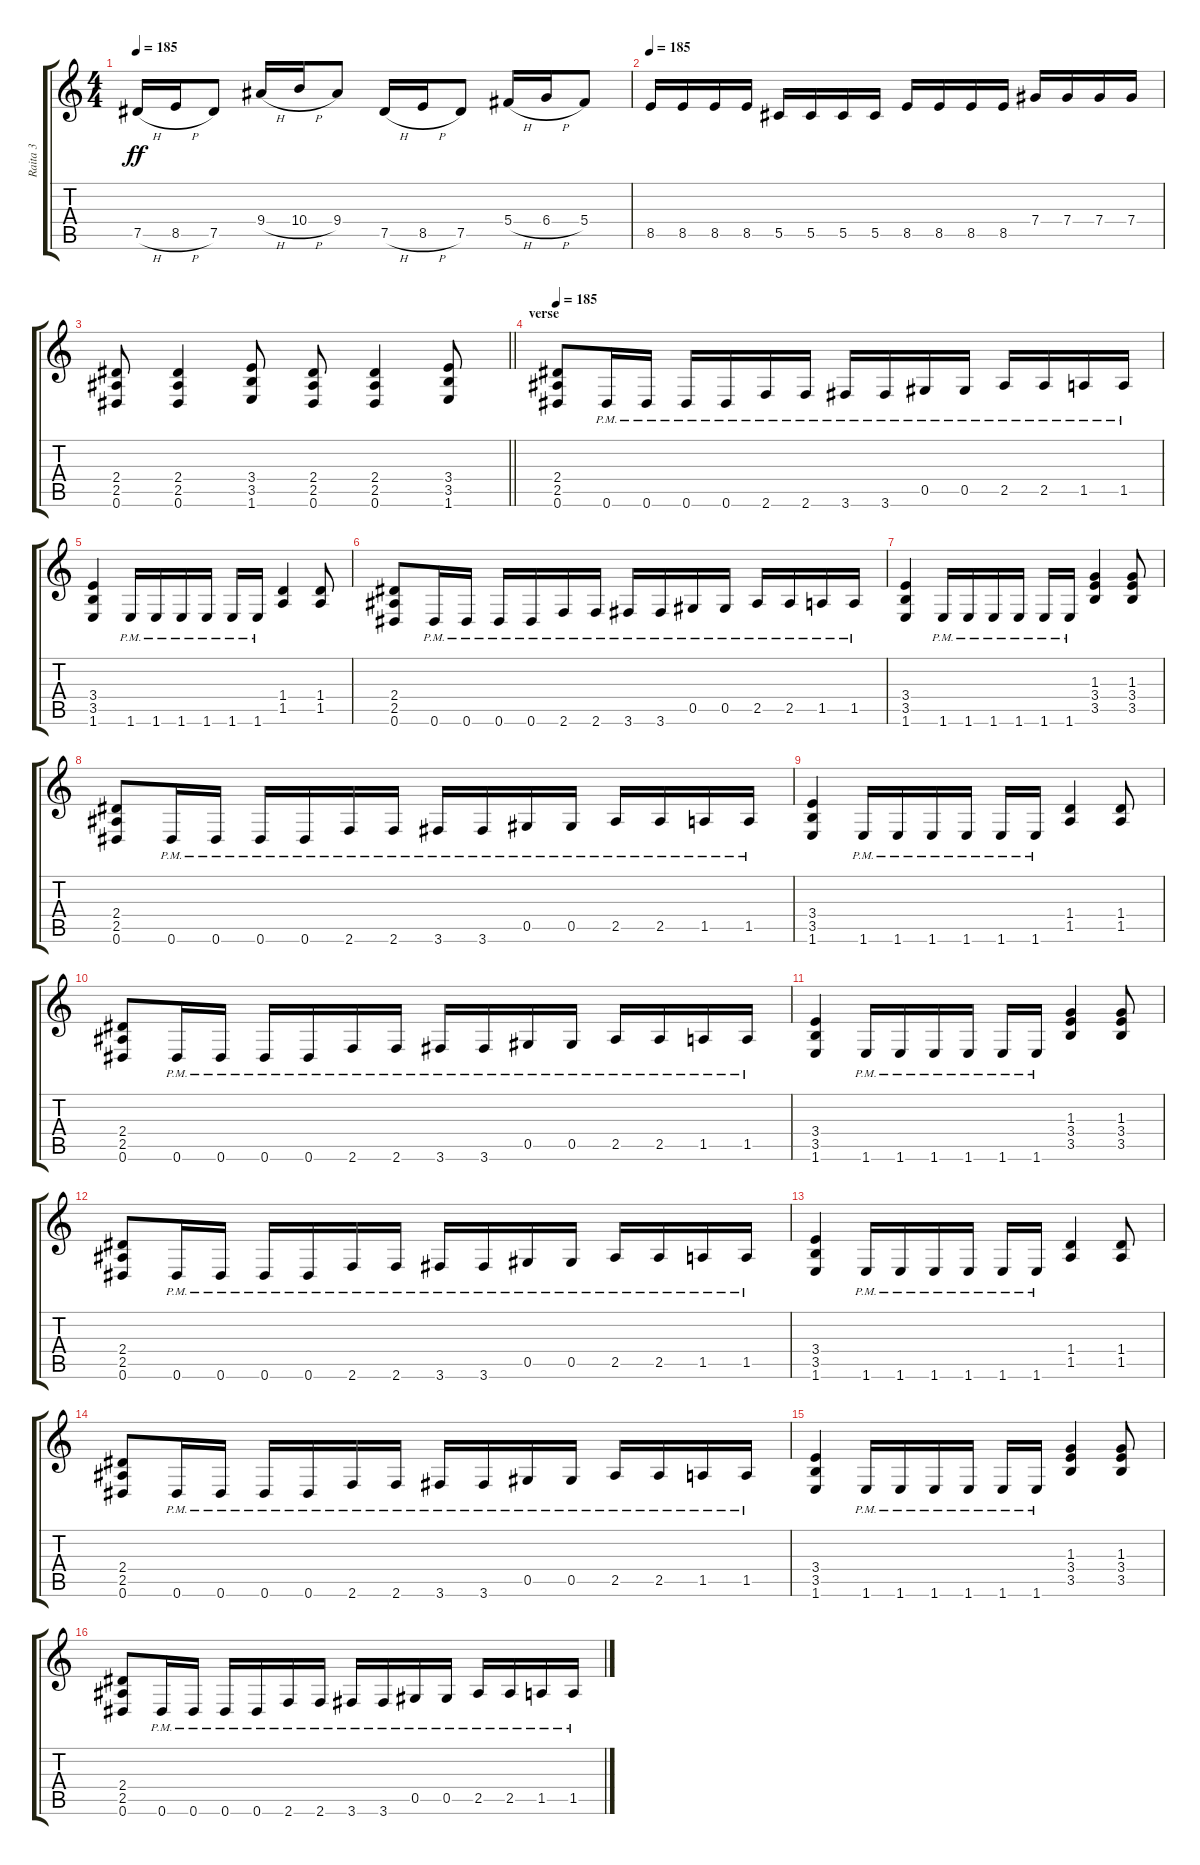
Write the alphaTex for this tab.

\track ("Raita 3" "Raita 3") {instrument distortionguitar}
\staff {score tabs}
\tuning (Eb4 Bb3 Gb3 Db3 Ab2 Eb2) {hide}
\ts (4 4)
\tempo 185
\clef g2
\ks c
7.5{h}.16{dy ff} 8.5{h}.16 7.5.8 9.4{h}.16 10.4{h}.16 9.4.8 7.5{h}.16 8.5{h}.16 7.5.8 5.4{h}.16 6.4{h}.16 5.4.8 |
\tempo 185
8.5.16 8.5.16 8.5.16 8.5.16 5.5.16 5.5.16 5.5.16 5.5.16 8.5.16 8.5.16 8.5.16 8.5.16 7.4.16 7.4.16 7.4.16 7.4.16 |
\barLineRight lightlight
(2.4 2.5 0.6).8 (2.4 2.5 0.6).4 (3.4 3.5 1.6).8 (2.4 2.5 0.6).8 (2.4 2.5 0.6).4 (3.4 3.5 1.6).8 |
\section ("" "verse")
\tempo 185
(2.4 2.5 0.6).8{balance 16} 0.6{pm}.16 0.6{pm}.16 0.6{pm}.16 0.6{pm}.16 2.6{pm}.16 2.6{pm}.16 3.6{pm}.16 3.6{pm}.16 0.5{pm}.16 0.5{pm}.16 2.5{pm}.16 2.5{pm}.16 1.5{pm}.16 1.5{pm}.16 |
(3.4 3.5 1.6).4 1.6{pm}.16 1.6{pm}.16 1.6{pm}.16 1.6{pm}.16 1.6{pm}.16 1.6{pm}.16 (1.4 1.5).4 (1.4 1.5).8 |
(2.4 2.5 0.6).8 0.6{pm}.16 0.6{pm}.16 0.6{pm}.16 0.6{pm}.16 2.6{pm}.16 2.6{pm}.16 3.6{pm}.16 3.6{pm}.16 0.5{pm}.16 0.5{pm}.16 2.5{pm}.16 2.5{pm}.16 1.5{pm}.16 1.5{pm}.16 |
(3.4 3.5 1.6).4 1.6{pm}.16 1.6{pm}.16 1.6{pm}.16 1.6{pm}.16 1.6{pm}.16 1.6{pm}.16 (1.3 3.4 3.5).4 (1.3 3.4 3.5).8 |
(2.4 2.5 0.6).8 0.6{pm}.16 0.6{pm}.16 0.6{pm}.16 0.6{pm}.16 2.6{pm}.16 2.6{pm}.16 3.6{pm}.16 3.6{pm}.16 0.5{pm}.16 0.5{pm}.16 2.5{pm}.16 2.5{pm}.16 1.5{pm}.16 1.5{pm}.16 |
(3.4 3.5 1.6).4 1.6{pm}.16 1.6{pm}.16 1.6{pm}.16 1.6{pm}.16 1.6{pm}.16 1.6{pm}.16 (1.4 1.5).4 (1.4 1.5).8 |
(2.4 2.5 0.6).8 0.6{pm}.16 0.6{pm}.16 0.6{pm}.16 0.6{pm}.16 2.6{pm}.16 2.6{pm}.16 3.6{pm}.16 3.6{pm}.16 0.5{pm}.16 0.5{pm}.16 2.5{pm}.16 2.5{pm}.16 1.5{pm}.16 1.5{pm}.16 |
(3.4 3.5 1.6).4 1.6{pm}.16 1.6{pm}.16 1.6{pm}.16 1.6{pm}.16 1.6{pm}.16 1.6{pm}.16 (1.3 3.4 3.5).4 (1.3 3.4 3.5).8 |
(2.4 2.5 0.6).8{balance 16} 0.6{pm}.16 0.6{pm}.16 0.6{pm}.16 0.6{pm}.16 2.6{pm}.16 2.6{pm}.16 3.6{pm}.16 3.6{pm}.16 0.5{pm}.16 0.5{pm}.16 2.5{pm}.16 2.5{pm}.16 1.5{pm}.16 1.5{pm}.16 |
(3.4 3.5 1.6).4 1.6{pm}.16 1.6{pm}.16 1.6{pm}.16 1.6{pm}.16 1.6{pm}.16 1.6{pm}.16 (1.4 1.5).4 (1.4 1.5).8 |
(2.4 2.5 0.6).8 0.6{pm}.16 0.6{pm}.16 0.6{pm}.16 0.6{pm}.16 2.6{pm}.16 2.6{pm}.16 3.6{pm}.16 3.6{pm}.16 0.5{pm}.16 0.5{pm}.16 2.5{pm}.16 2.5{pm}.16 1.5{pm}.16 1.5{pm}.16 |
(3.4 3.5 1.6).4 1.6{pm}.16 1.6{pm}.16 1.6{pm}.16 1.6{pm}.16 1.6{pm}.16 1.6{pm}.16 (1.3 3.4 3.5).4 (1.3 3.4 3.5).8 |
(2.4 2.5 0.6).8{balance 16} 0.6{pm}.16 0.6{pm}.16 0.6{pm}.16 0.6{pm}.16 2.6{pm}.16 2.6{pm}.16 3.6{pm}.16 3.6{pm}.16 0.5{pm}.16 0.5{pm}.16 2.5{pm}.16 2.5{pm}.16 1.5{pm}.16 1.5{pm}.16
